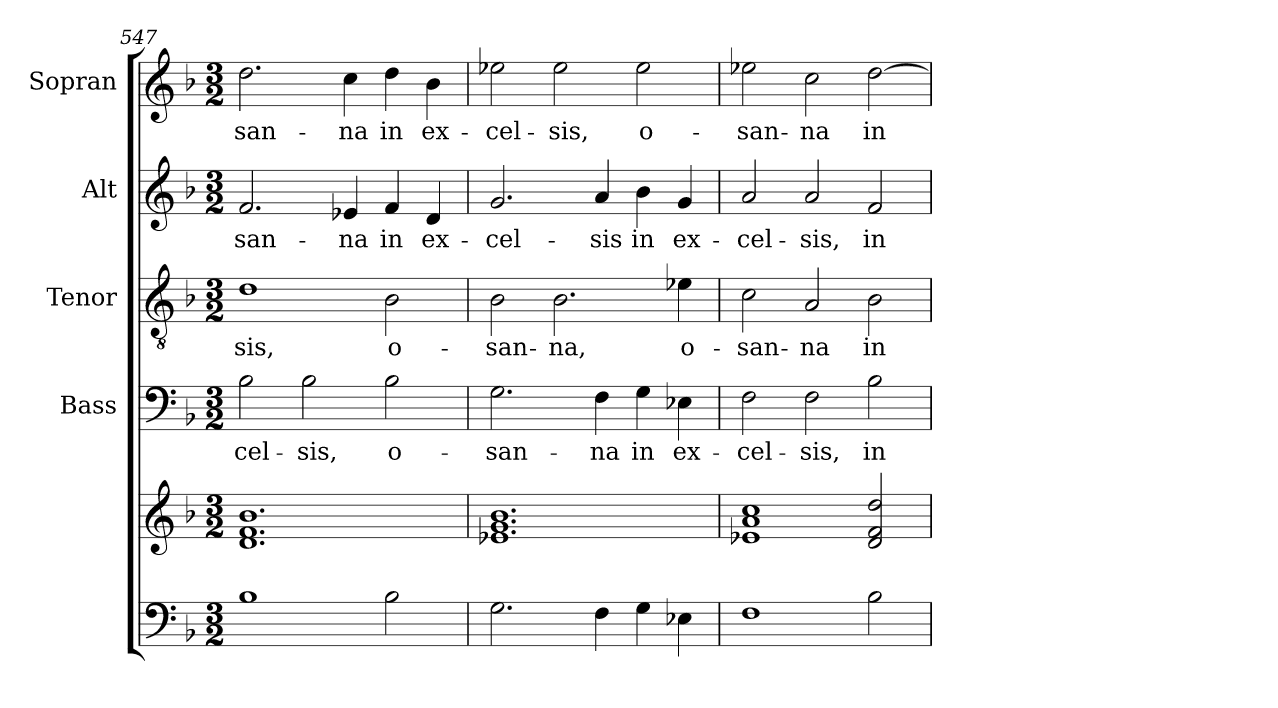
**kern	**kern	**kern	**text	**kern	**text	**kern	**text	**kern	**text
*part5	*part5	*part4	*part4	*part3	*part3	*part2	*part2	*part1	*part1
*staff6	*staff5	*staff4	*staff4	*staff3	*staff3	*staff2	*staff2	*staff1	*staff1
*	*	*I"Bass	*	*I"Tenor	*	*I"Alt	*	*I"Sopran	*
*	*	*I'B.	*	*I'T.	*	*I'A.	*	*I'S.	*
*clefF4	*clefG2	*clefF4	*	*clefGv2	*	*clefG2	*	*clefG2	*
*k[b-]	*k[b-]	*k[b-]	*	*k[b-]	*	*k[b-]	*	*k[b-]	*
*F:	*F:	*F:	*	*F:	*	*F:	*	*F:	*
*M3/2	*M3/2	*M3/2	*	*M3/2	*	*M3/2	*	*M3/2	*
=547	=547	=547	=547	=547	=547	=547	=547	=547	=547
!	!	!	!LO:LY:b	!	!LO:LY:b	!	!LO:LY:b	!	!LO:LY:b
1B-	1.d 1.f 1.b-	2B-\	-cel-	1d	-sis,	2.f/	-san-	2.dd\	-san-
!	!	!	!LO:LY:b	!	!	!	!	!	!
.	.	2B-\	-sis,	.	.	.	.	.	.
!	!	!	!	!	!	!	!LO:LY:b	!	!LO:LY:b
.	.	.	.	.	.	4e-X/	-na	4cc\	-na
!	!	!	!LO:LY:b	!	!LO:LY:b	!	!LO:LY:b	!	!LO:LY:b
2B-\	.	2B-\	o-	2B-\	o-	4f/	in	4dd\	in
!	!	!	!	!	!	!	!LO:LY:b	!	!LO:LY:b
.	.	.	.	.	.	4d/	ex-	4b-\	ex-
=548	=548	=548	=548	=548	=548	=548	=548	=548	=548
!	!	!	!LO:LY:b	!	!LO:LY:b	!	!LO:LY:b	!	!LO:LY:b
2.G\	1.e-X 1.g 1.b-	2.G\	-san-	2B-\	-san-	2.g/	-cel-	2ee-X\	-cel-
!	!	!	!	!	!LO:LY:b	!	!	!	!LO:LY:b
.	.	.	.	2.B-\	-na,	.	.	2ee-\	-sis,
!	!	!	!LO:LY:b	!	!	!	!LO:LY:b	!	!
4F\	.	4F\	-na	.	.	4a/	-sis	.	.
!	!	!	!LO:LY:b	!	!	!	!LO:LY:b	!	!LO:LY:b
4G\	.	4G\	in	.	.	4b-\	in	2ee-\	o-
!	!	!	!LO:LY:b	!	!LO:LY:b	!	!LO:LY:b	!	!
4E-X\	.	4E-X\	ex-	4e-X\	o-	4g/	ex-	.	.
=549	=549	=549	=549	=549	=549	=549	=549	=549	=549
!	!	!	!LO:LY:b	!	!LO:LY:b	!	!LO:LY:b	!	!LO:LY:b
1F	1e-X 1a 1cc	2F\	-cel-	2c\	-san-	2a/	-cel-	2ee-X\	-san-
!	!	!	!LO:LY:b	!	!LO:LY:b	!	!LO:LY:b	!	!LO:LY:b
.	.	2F\	-sis,	2A/	-na	2a/	-sis,	2cc\	-na
!	!	!	!LO:LY:b	!	!LO:LY:b	!	!LO:LY:b	!	!LO:LY:b
2B-\	2d/ 2f/ 2dd/	2B-\	in	2B-\	in	2f/	in	[2dd\	in
=	=	=	=	=	=	=	=	=	=
*-	*-	*-	*-	*-	*-	*-	*-	*-	*-
